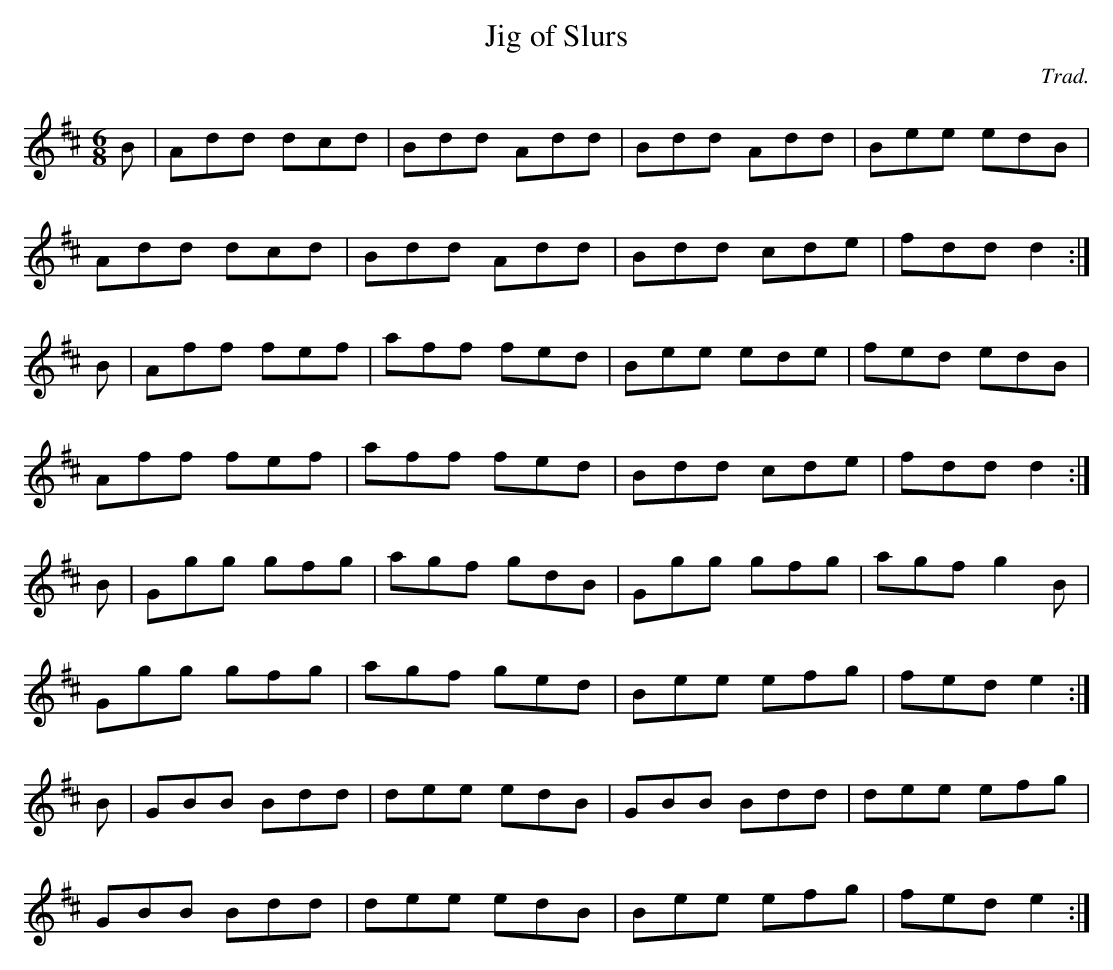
X:1
T:Jig of Slurs
C:Trad.
M:6/8
L:1/8
K:D
B|Add dcd|Bdd Add|Bdd Add|Bee edB|!
Add dcd|Bdd Add|Bdd cde|fdd d2:|!
B|Aff fef|aff fed|Bee ede|fed edB|!
Aff fef|aff fed|Bdd cde|fdd d2:|!
B|Ggg gfg|agf gdB|Ggg gfg|agf g2B|!
Ggg gfg|agf ged|Bee efg|fed e2:|!
B|GBB Bdd|dee edB|GBB Bdd|dee efg|!
GBB Bdd|dee edB|Bee efg|fed e2:|!
